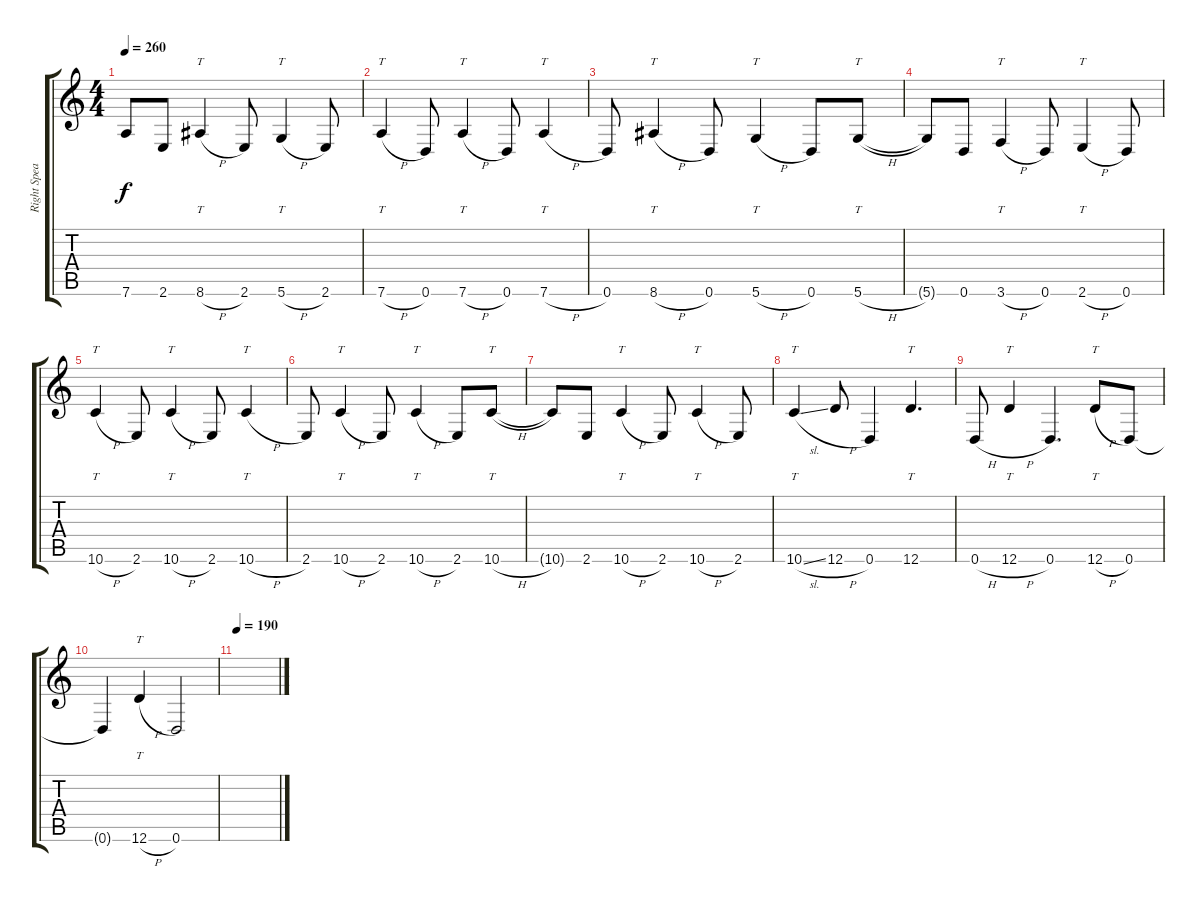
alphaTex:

\track ("Right Speaker 1" "Right Spea") {instrument distortionguitar}
\staff {score tabs}
\tuning (D4 A3 F3 C3 G2 D2) {hide}
\ts (4 4)
\tempo 260
\clef g2
\ks c
7.6{t}.8{dy f} 2.6.8 8.6{h}.4{tt} 2.6.8 5.6{h}.4{tt} 2.6.8 |
7.6{h}.4{tt} 0.6.8 7.6{h}.4{tt} 0.6.8 7.6{h}.4{tt} |
0.6.8 8.6{h}.4{tt} 0.6.8 5.6{h}.4{tt} 0.6.8 5.6{h}.8{tt} |
5.6{t}.8 0.6.8 3.6{h}.4{tt} 0.6.8 2.6{h}.4{tt} 0.6.8 |
10.6{h}.4{tt} 2.6.8 10.6{h}.4{tt} 2.6.8 10.6{h}.4{tt} |
2.6.8 10.6{h}.4{tt} 2.6.8 10.6{h}.4{tt} 2.6.8 10.6{h}.8{tt} |
10.6{t}.8 2.6.8 10.6{h}.4{tt} 2.6.8 10.6{h}.4{tt} 2.6.8 |
10.6{sl}.4{tt} 12.6{h}.8 0.6.4 12.6.4{tt d} |
0.6{h}.8 12.6{h}.4{tt} 0.6.4{d} 12.6{h}.8{tt} 0.6.8 |
0.6{t}.4 12.6{h}.4{tt} 0.6.2 |
\tempo 190
